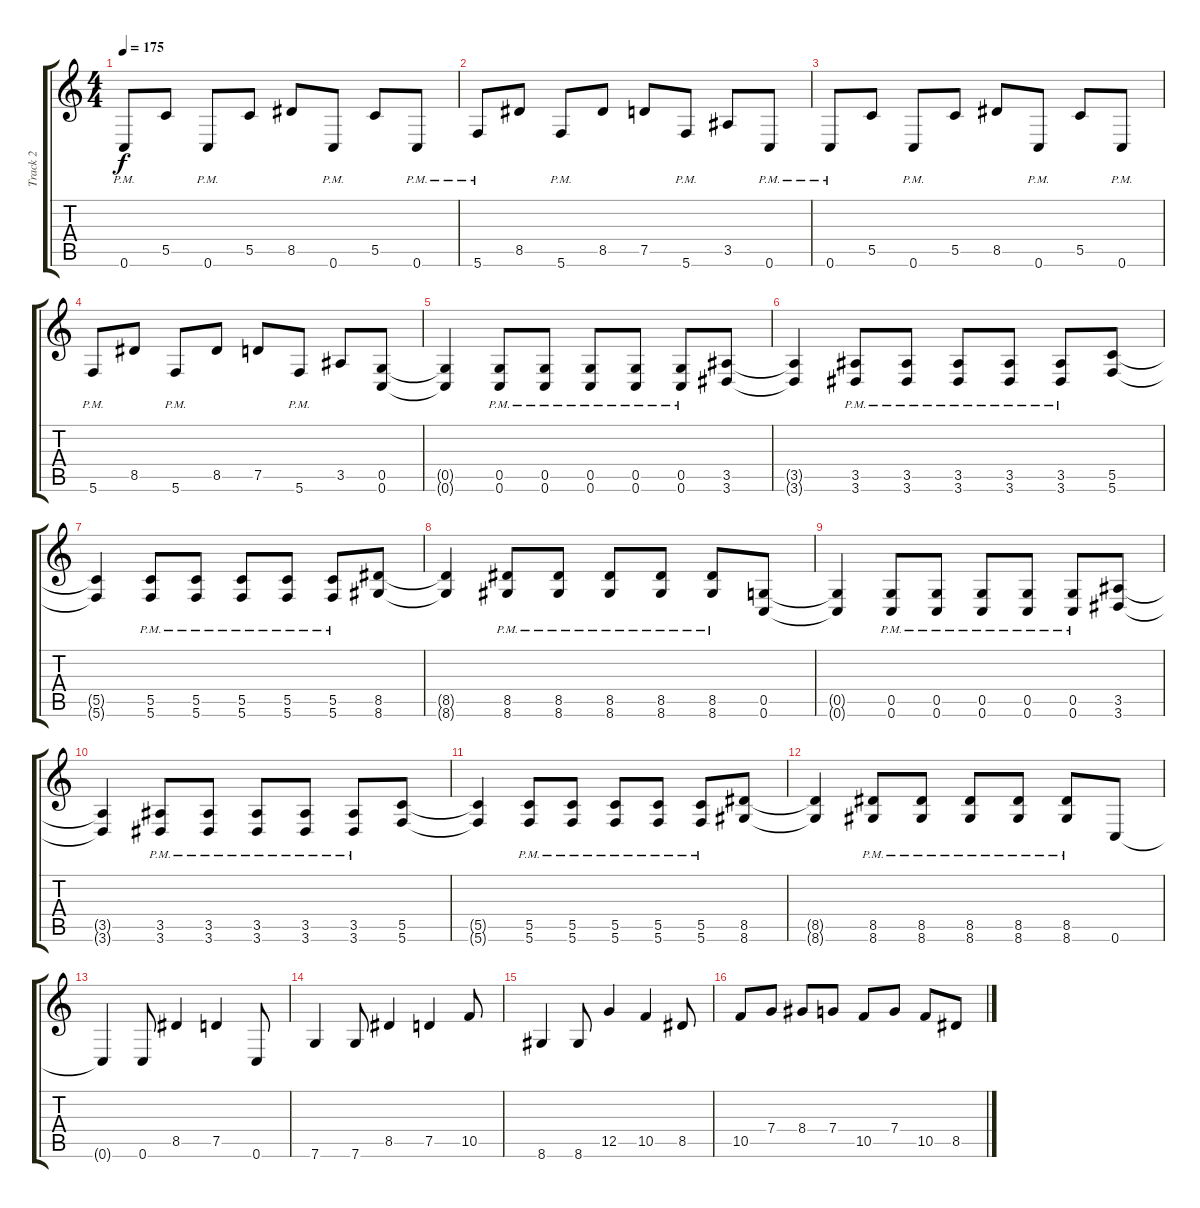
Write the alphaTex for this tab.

\track ("Track 2" "Track 2") {instrument distortionguitar}
\staff {score tabs}
\tuning (D4 A3 F3 C3 G2 C2) {hide}
\ts (4 4)
\tempo 175
\clef g2
\ks c
0.6{pm}.8{dy f} 5.5.8 0.6{pm}.8 5.5.8 8.5.8 0.6{pm}.8 5.5.8 0.6{pm}.8 |
5.6{pm}.8 8.5.8 5.6{pm}.8 8.5.8 7.5.8 5.6{pm}.8 3.5.8 0.6{pm}.8 |
0.6{pm}.8 5.5.8 0.6{pm}.8 5.5.8 8.5.8 0.6{pm}.8 5.5.8 0.6{pm}.8 |
5.6{pm}.8 8.5.8 5.6{pm}.8 8.5.8 7.5.8 5.6{pm}.8 3.5.8 (0.5 0.6).8 |
(0.5{t} 0.6{t}).4 (0.5{pm} 0.6{pm}).8 (0.5{pm} 0.6{pm}).8 (0.5{pm} 0.6{pm}).8 (0.5{pm} 0.6{pm}).8 (0.5{pm} 0.6{pm}).8 (3.5 3.6).8 |
(3.5{t} 3.6{t}).4 (3.5{pm} 3.6{pm}).8 (3.5{pm} 3.6{pm}).8 (3.5{pm} 3.6{pm}).8 (3.5{pm} 3.6{pm}).8 (3.5{pm} 3.6{pm}).8 (5.5 5.6).8 |
(5.5{t} 5.6{t}).4 (5.5{pm} 5.6{pm}).8 (5.5{pm} 5.6{pm}).8 (5.5{pm} 5.6{pm}).8 (5.5{pm} 5.6{pm}).8 (5.5{pm} 5.6{pm}).8 (8.5 8.6).8 |
(8.5{t} 8.6{t}).4 (8.5{pm} 8.6{pm}).8 (8.5{pm} 8.6{pm}).8 (8.5{pm} 8.6{pm}).8 (8.5{pm} 8.6{pm}).8 (8.5{pm} 8.6{pm}).8 (0.5 0.6).8 |
(0.5{t} 0.6{t}).4 (0.5{pm} 0.6{pm}).8 (0.5{pm} 0.6{pm}).8 (0.5{pm} 0.6{pm}).8 (0.5{pm} 0.6{pm}).8 (0.5{pm} 0.6{pm}).8 (3.5 3.6).8 |
(3.5{t} 3.6{t}).4 (3.5{pm} 3.6{pm}).8 (3.5{pm} 3.6{pm}).8 (3.5{pm} 3.6{pm}).8 (3.5{pm} 3.6{pm}).8 (3.5{pm} 3.6{pm}).8 (5.5 5.6).8 |
(5.5{t} 5.6{t}).4 (5.5{pm} 5.6{pm}).8 (5.5{pm} 5.6{pm}).8 (5.5{pm} 5.6{pm}).8 (5.5{pm} 5.6{pm}).8 (5.5{pm} 5.6{pm}).8 (8.5 8.6).8 |
(8.5{t} 8.6{t}).4 (8.5{pm} 8.6{pm}).8 (8.5{pm} 8.6{pm}).8 (8.5{pm} 8.6{pm}).8 (8.5{pm} 8.6{pm}).8 (8.5{pm} 8.6{pm}).8 0.6.8 |
0.6{t}.4 0.6.8 8.5.4 7.5.4 0.6.8 |
7.6.4 7.6.8 8.5.4 7.5.4 10.5.8 |
8.6.4 8.6.8 12.5.4 10.5.4 8.5.8 |
10.5.8 7.4.8 8.4.8 7.4.8 10.5.8 7.4.8 10.5.8 8.5.8
